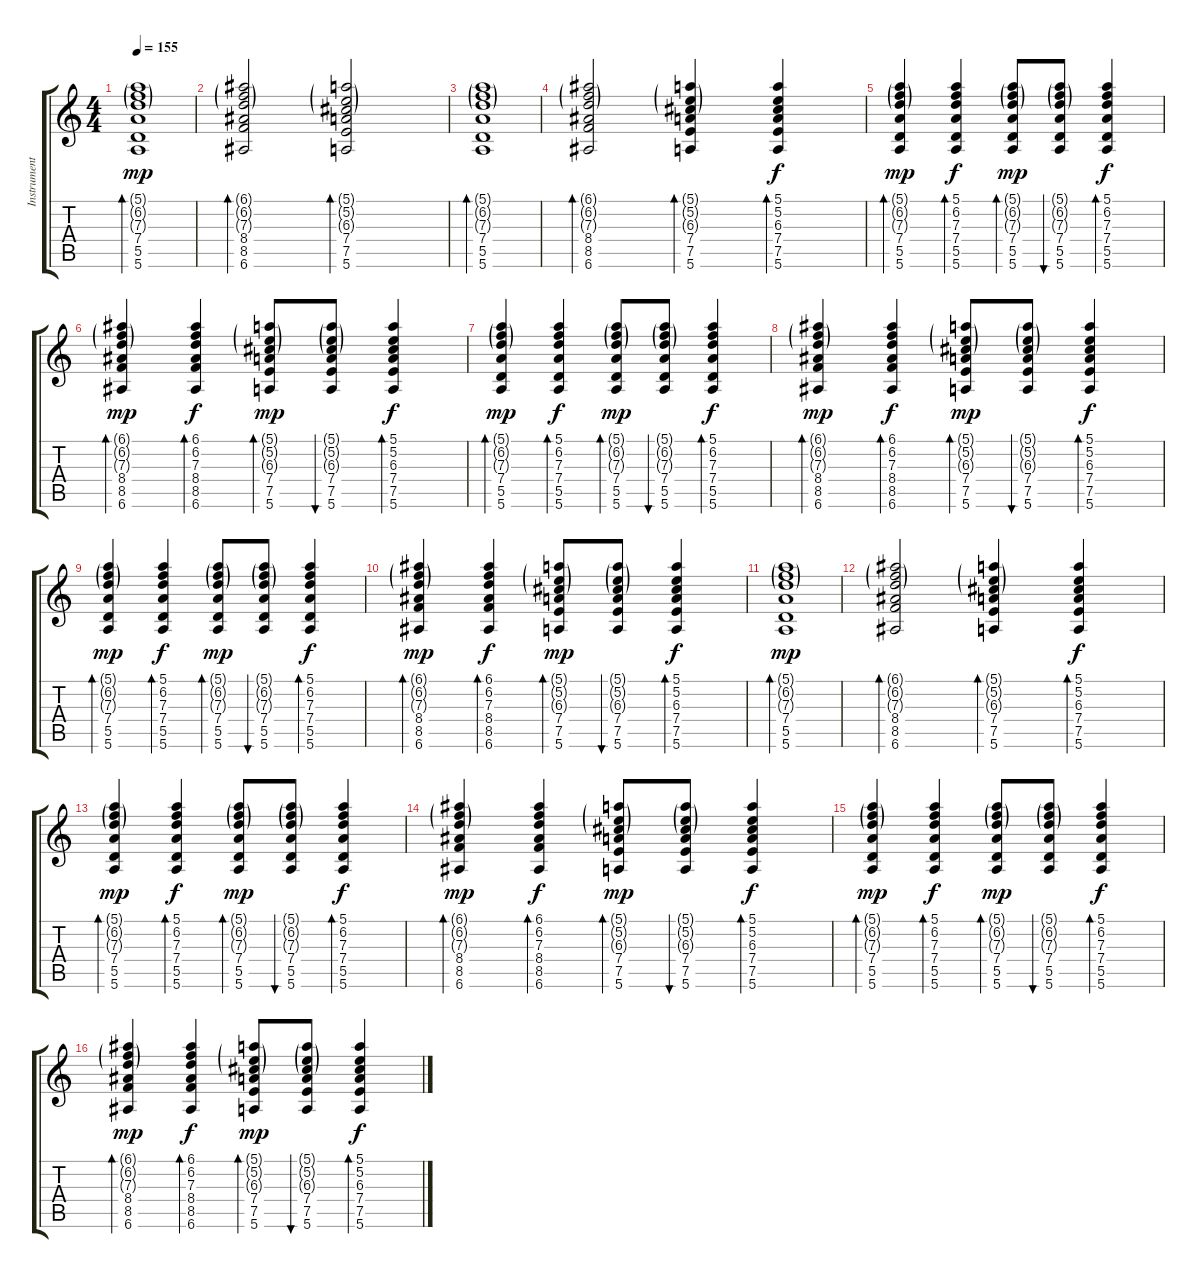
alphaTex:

\track ("Instrumental" "Instrument") {instrument acousticguitarnylon}
\staff {score tabs}
\tuning (E4 B3 G3 D3 A2 E2) {hide}
\ts (4 4)
\tempo 155
\clef g2
\ks c
(5.1{g} 6.2{g} 7.3{g} 7.4 5.5 5.6).1{bd 120 dy mp} |
(6.1{g} 6.2{g} 7.3{g} 8.4 8.5 6.6).2{bd 120} (5.1{g} 5.2{g} 6.3{g} 7.4 7.5 5.6).2{bd 120} |
(5.1{g} 6.2{g} 7.3{g} 7.4 5.5 5.6).1{bd 120} |
(6.1{g} 6.2{g} 7.3{g} 8.4 8.5 6.6).2{bd 120} (5.1{g} 5.2{g} 6.3{g} 7.4 7.5 5.6).4{bd 120} (5.1 5.2 6.3 7.4 7.5 5.6).4{bd 30 dy f} |
(5.1{g} 6.2{g} 7.3{g} 7.4 5.5 5.6).4{bd 120 dy mp} (5.1 6.2 7.3 7.4 5.5 5.6).4{bd 30 dy f} (5.1{g} 6.2{g} 7.3{g} 7.4 5.5 5.6).8{bd 120 dy mp} (5.1{g} 6.2{g} 7.3{g} 7.4 5.5 5.6).8{bu 120} (5.1 6.2 7.3 7.4 5.5 5.6).4{bd 30 dy f} |
(6.1{g} 6.2{g} 7.3{g} 8.4 8.5 6.6).4{bd 120 dy mp} (6.1 6.2 7.3 8.4 8.5 6.6).4{bd 30 dy f} (5.1{g} 5.2{g} 6.3{g} 7.4 7.5 5.6).8{bd 120 dy mp} (5.1{g} 5.2{g} 6.3{g} 7.4 7.5 5.6).8{bu 120} (5.1 5.2 6.3 7.4 7.5 5.6).4{bd 30 dy f} |
(5.1{g} 6.2{g} 7.3{g} 7.4 5.5 5.6).4{bd 120 dy mp} (5.1 6.2 7.3 7.4 5.5 5.6).4{bd 30 dy f} (5.1{g} 6.2{g} 7.3{g} 7.4 5.5 5.6).8{bd 120 dy mp} (5.1{g} 6.2{g} 7.3{g} 7.4 5.5 5.6).8{bu 120} (5.1 6.2 7.3 7.4 5.5 5.6).4{bd 30 dy f} |
(6.1{g} 6.2{g} 7.3{g} 8.4 8.5 6.6).4{bd 120 dy mp} (6.1 6.2 7.3 8.4 8.5 6.6).4{bd 30 dy f} (5.1{g} 5.2{g} 6.3{g} 7.4 7.5 5.6).8{bd 120 dy mp} (5.1{g} 5.2{g} 6.3{g} 7.4 7.5 5.6).8{bu 120} (5.1 5.2 6.3 7.4 7.5 5.6).4{bd 30 dy f} |
(5.1{g} 6.2{g} 7.3{g} 7.4 5.5 5.6).4{bd 120 dy mp} (5.1 6.2 7.3 7.4 5.5 5.6).4{bd 30 dy f} (5.1{g} 6.2{g} 7.3{g} 7.4 5.5 5.6).8{bd 120 dy mp} (5.1{g} 6.2{g} 7.3{g} 7.4 5.5 5.6).8{bu 120} (5.1 6.2 7.3 7.4 5.5 5.6).4{bd 30 dy f} |
(6.1{g} 6.2{g} 7.3{g} 8.4 8.5 6.6).4{bd 120 dy mp} (6.1 6.2 7.3 8.4 8.5 6.6).4{bd 30 dy f} (5.1{g} 5.2{g} 6.3{g} 7.4 7.5 5.6).8{bd 120 dy mp} (5.1{g} 5.2{g} 6.3{g} 7.4 7.5 5.6).8{bu 120} (5.1 5.2 6.3 7.4 7.5 5.6).4{bd 30 dy f} |
(5.1{g} 6.2{g} 7.3{g} 7.4 5.5 5.6).1{bd 120 dy mp} |
(6.1{g} 6.2{g} 7.3{g} 8.4 8.5 6.6).2{bd 120} (5.1{g} 5.2{g} 6.3{g} 7.4 7.5 5.6).4{bd 120} (5.1 5.2 6.3 7.4 7.5 5.6).4{bd 30 dy f} |
(5.1{g} 6.2{g} 7.3{g} 7.4 5.5 5.6).4{bd 120 dy mp} (5.1 6.2 7.3 7.4 5.5 5.6).4{bd 30 dy f} (5.1{g} 6.2{g} 7.3{g} 7.4 5.5 5.6).8{bd 120 dy mp} (5.1{g} 6.2{g} 7.3{g} 7.4 5.5 5.6).8{bu 120} (5.1 6.2 7.3 7.4 5.5 5.6).4{bd 30 dy f} |
(6.1{g} 6.2{g} 7.3{g} 8.4 8.5 6.6).4{bd 120 dy mp} (6.1 6.2 7.3 8.4 8.5 6.6).4{bd 30 dy f} (5.1{g} 5.2{g} 6.3{g} 7.4 7.5 5.6).8{bd 120 dy mp} (5.1{g} 5.2{g} 6.3{g} 7.4 7.5 5.6).8{bu 120} (5.1 5.2 6.3 7.4 7.5 5.6).4{bd 30 dy f} |
(5.1{g} 6.2{g} 7.3{g} 7.4 5.5 5.6).4{bd 120 dy mp} (5.1 6.2 7.3 7.4 5.5 5.6).4{bd 30 dy f} (5.1{g} 6.2{g} 7.3{g} 7.4 5.5 5.6).8{bd 120 dy mp} (5.1{g} 6.2{g} 7.3{g} 7.4 5.5 5.6).8{bu 120} (5.1 6.2 7.3 7.4 5.5 5.6).4{bd 30 dy f} |
(6.1{g} 6.2{g} 7.3{g} 8.4 8.5 6.6).4{bd 120 dy mp} (6.1 6.2 7.3 8.4 8.5 6.6).4{bd 30 dy f} (5.1{g} 5.2{g} 6.3{g} 7.4 7.5 5.6).8{bd 120 dy mp} (5.1{g} 5.2{g} 6.3{g} 7.4 7.5 5.6).8{bu 120} (5.1 5.2 6.3 7.4 7.5 5.6).4{bd 30 dy f}
